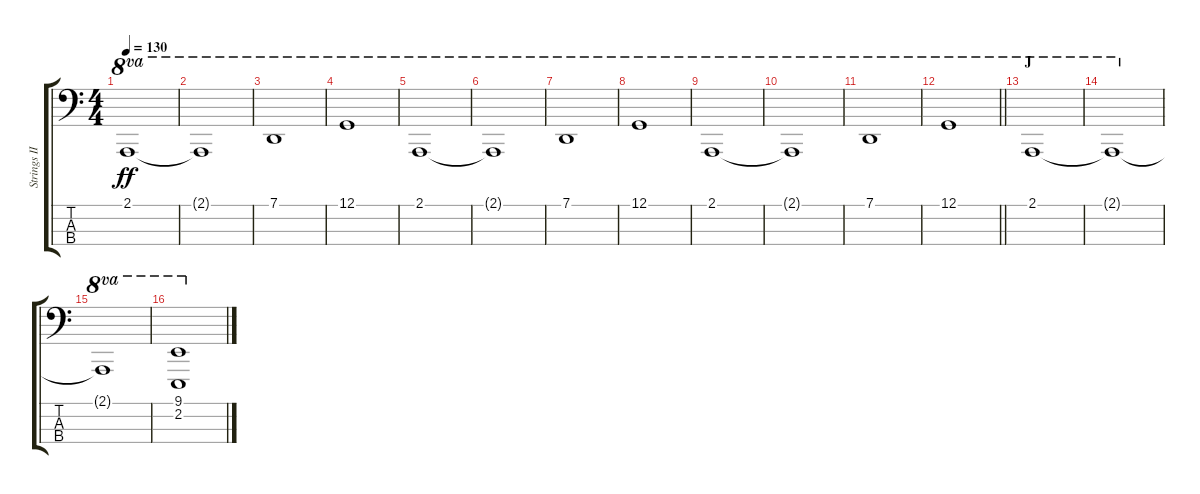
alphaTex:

\track ("Strings II" "Strings II") {instrument stringensemble1}
\staff {score tabs}
\tuning (G2 D2 A1 E1) {hide}
\ts (4 4)
\tempo 130
\clef f4
\ks c
2.1.1{ot 8va dy ff} |
2.1{t}.1{ot 8va} |
7.1.1{ot 8va} |
12.1.1{ot 8va} |
2.1.1{ot 8va} |
2.1{t}.1{ot 8va} |
7.1.1{ot 8va} |
12.1.1{ot 8va} |
2.1.1{ot 8va} |
2.1{t}.1{ot 8va} |
7.1.1{ot 8va} |
\barLineRight lightlight
12.1.1{ot 8va} |
\section ("" "J")
2.1.1{ot 8va} |
2.1{t}.1{ot 8va} |
2.1{t}.1{ot 8va} |
(9.1 2.2).1{ot 8va}
